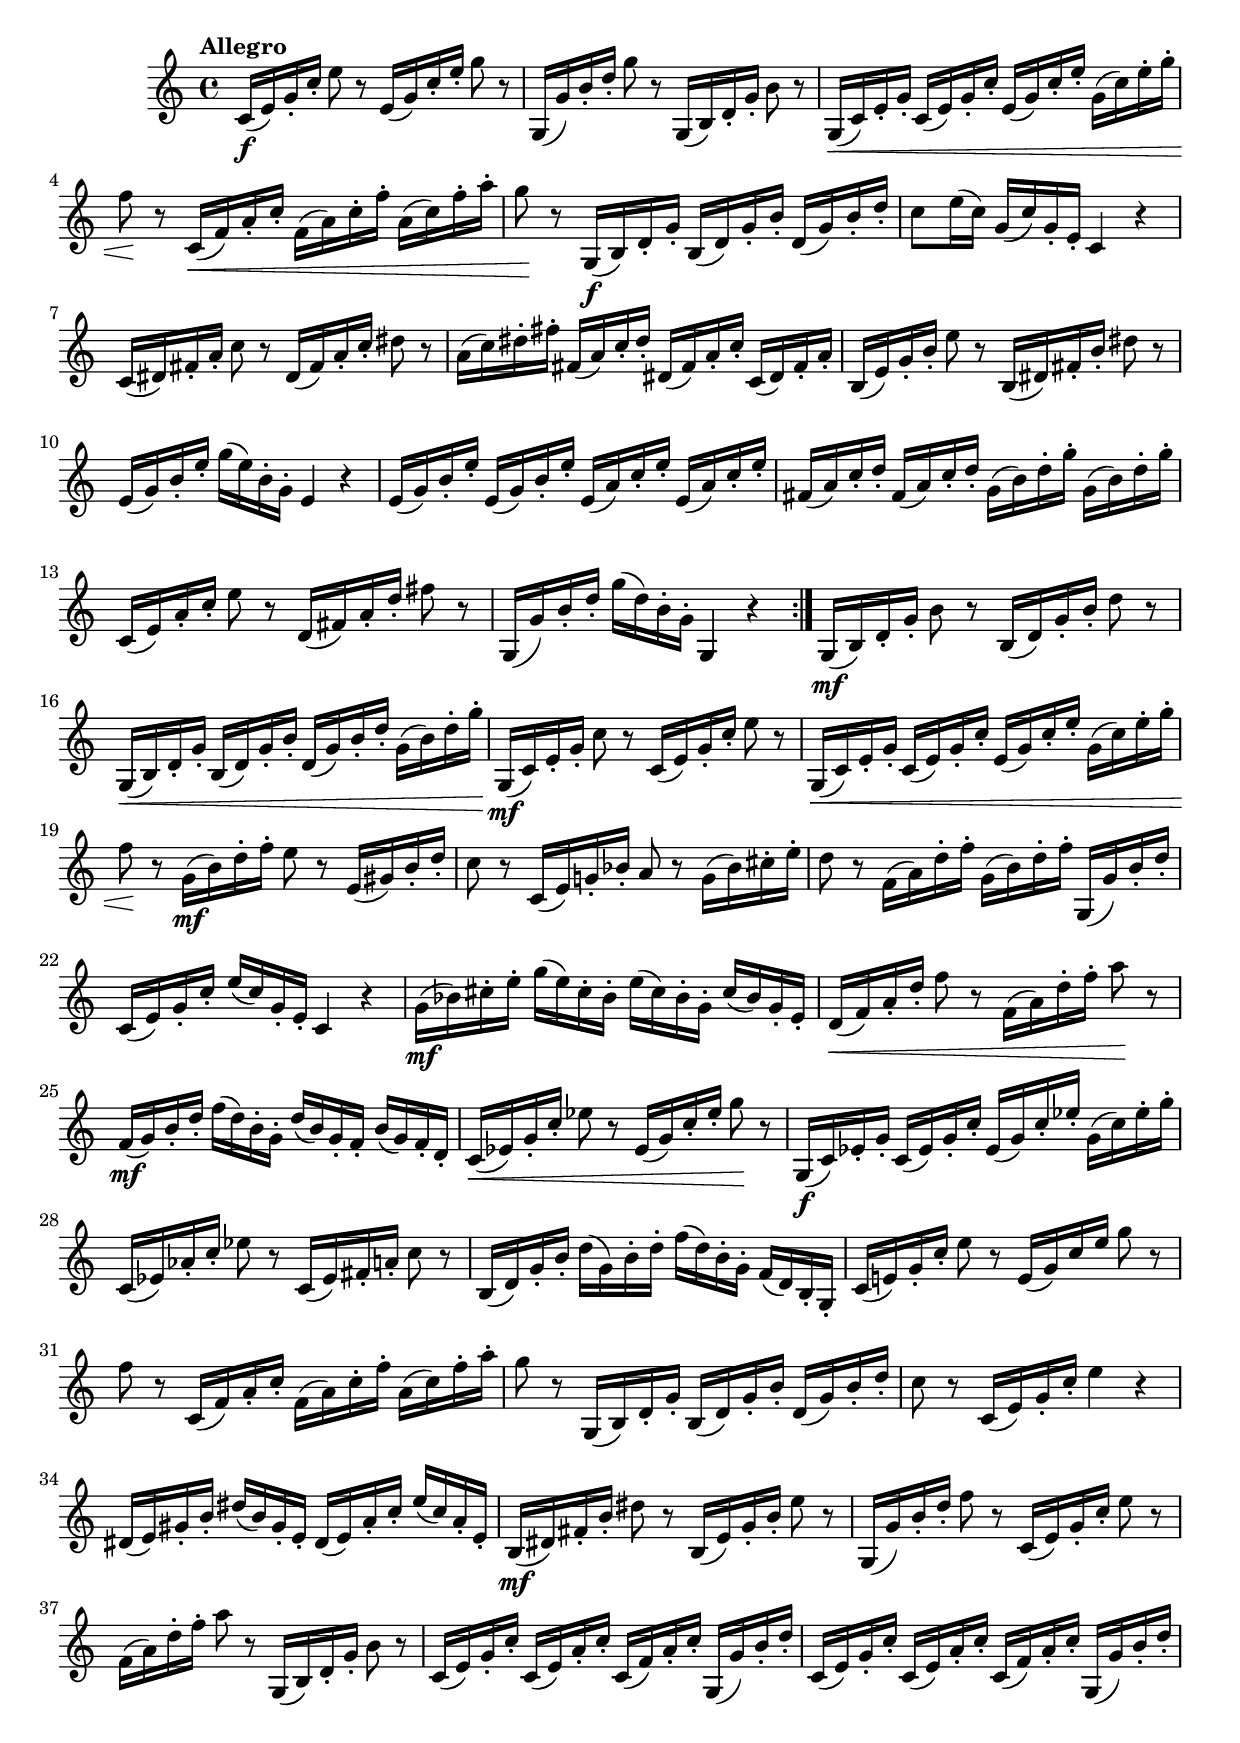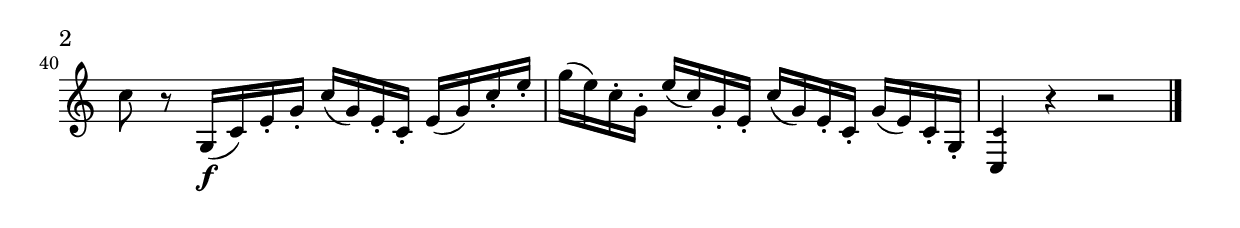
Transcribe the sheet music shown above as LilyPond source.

\version "2.22.0"

\include "../turn-markup.ily"

\relative {
  \language "english"

  \transposition f

  \tempo "Allegro"

  \key c \major
  \time 4/4

  \override Hairpin.after-line-breaking = ##t
  \override Hairpin.to-barline = ##f

  \repeat volta 2 {
    c'16( \f e) g-. c-. e8 r e,16( g) c-. e-. g8 r |
    g,,16( g') b-. d-. g8 r g,,16( b) d-. g-. b8 r |
    g,16( \< c) e-. g-. c,( e) g-. c-. e,( g) c-. e-. g,( c) e-. g-. |
    f8 \! r c,16( \< f) a-. c-. f,( a) c-. f-. a,( c) f-. a-. |
    g8 \! r g,,16( \f b) d-. g-. b,( d) g-. b-. d,( g) b-. d-. |
    c8 e16( c) g( c) g-. e-. c4 r |
    c16( d-sharp) f-sharp-. a-. c8 r d-sharp,16( f-sharp) a-. c-. d-sharp8 r |
    a16( c) d-sharp-. f-sharp-. f-sharp,( a) c-. d-sharp-. d-sharp,( f-sharp) a-. c-. c,( d-sharp) f-sharp-. a-. |
    b,16( e) g-. b-. e8 r b,16( d-sharp) f-sharp-. b-. d-sharp8 r |
    e,16( g) b-. e-. g( e) b-. g-. e4 r |
    \repeat unfold 2 { e16( g) b-. e-. } \repeat unfold 2 { e,( a) c-. e-. } |
    \repeat unfold 2 { f-sharp,16( a) c-. d-. } \repeat unfold 2 { g,( b) d-. g-. } |
    c,,16( e) a-. c-. e8 r d,16( f-sharp) a-. d-. f-sharp8 r |
    g,,16( g') b-. d-. g( d) b-. g-. g,4 r |
  }

  g16( \mf b) d-. g-. b8 r b,16( d) g-. b-. d8 r |
  g,,16( \< b) d-. g-. b,( d) g-. b-. d,( g) b-. d-. g,( b) d-. g-. \! |
  g,,16( \mf c) e-. g-. c8 r c,16( e) g-. c-. e8 r |
  g,,16( \< c) e-. g-. c,( e) g-. c-. e,( g) c-. e-. g,( c) e-. g-. |
  f8 \! r g,16( \mf b) d-. f-. e8 r e,16( g-sharp) b-. d-. |
  c8 r c,16( e) g-natural!-. b-flat-. a8 r g16( b-flat) c-sharp-. e-. |
  d8 r f,16( a) d-. f-. g,( b) d-. f-. g,,( g') b-. d-. |
  c,16( e) g-. c-. e( c) g-. e-. c4 r |

  g'16( \mf b-flat) c-sharp-. e-. g( e) c-sharp-. b-flat-. e( c-sharp) b-flat-. g-. c-sharp( b-flat) g-. e-. |
  d16( \< f) a-. d-. f8 r f,16( a) d-. f-. a8 \! r |
  f,16( \mf g) b-. d-. f( d) b-. g-. d'( b) g-. f-. b( g) f-. d-. |
  c16( \< e-flat) g-. c-. e-flat8 r e-flat,16( g) c-. e-flat-. g8 \! r |
  g,,16( \f c) e-flat-. g-. c,( e-flat) g-. c-. e-flat,( g) c-. e-flat-. g,( c) e-flat-. g-. |
  c,,16( e-flat) a-flat-. c-. e-flat8 r c,16( e-flat) f-sharp-. a-. c8 r |
  b,16( d) g-. b-. d( g,) b-. d-. f( d) b-. g-. f( d) b-. g-. |

  c16( e-natural!) g-. c-. e8 r e,16( g) c e g8 r |
  f8 r c,16( f) a-. c-. f,( a) c-. f-. a,( c) f-. a-. |
  g8 r g,,16( b) d-. g-. b,( d) g-. b-. d,( g) b-. d-. |
  c8 r c,16( e) g-. c-. e4 r |
  d-sharp,16( e) g-sharp-. b-. d-sharp( b) g-sharp-. e-. d-sharp( e) a-. c-. e( c) a-. e-. |
  b16( \mf d-sharp) f-sharp-. b-. d-sharp8 r b,16( e) g-. b-. e8 r |
  g,,16( g') b-. d-. f8 r c,16( e) g-. c-. e8 r |
  f,16( a) d-. f-. a8 r g,,16( b) d-. g-. b8 r |
  \repeat unfold 2 { c,16( e) g-. c-. c,( e) a-. c-. c,( f) a-. c-. g,( g') b-. d-. | }
  c8 r g,16( \f c) e-. g-. c( g) e-. c-. e( g) c-. e-. |
  g16( e) c-. g-. e'( c) g-. e-. c'( g) e-. c-. g'( e) c-. g-. |
  <\tweak font-size #-2 c c,>4 r r2 | \bar "|."

  \revert Hairpin.after-line-breaking
  \revert Hairpin.to-barline
}
